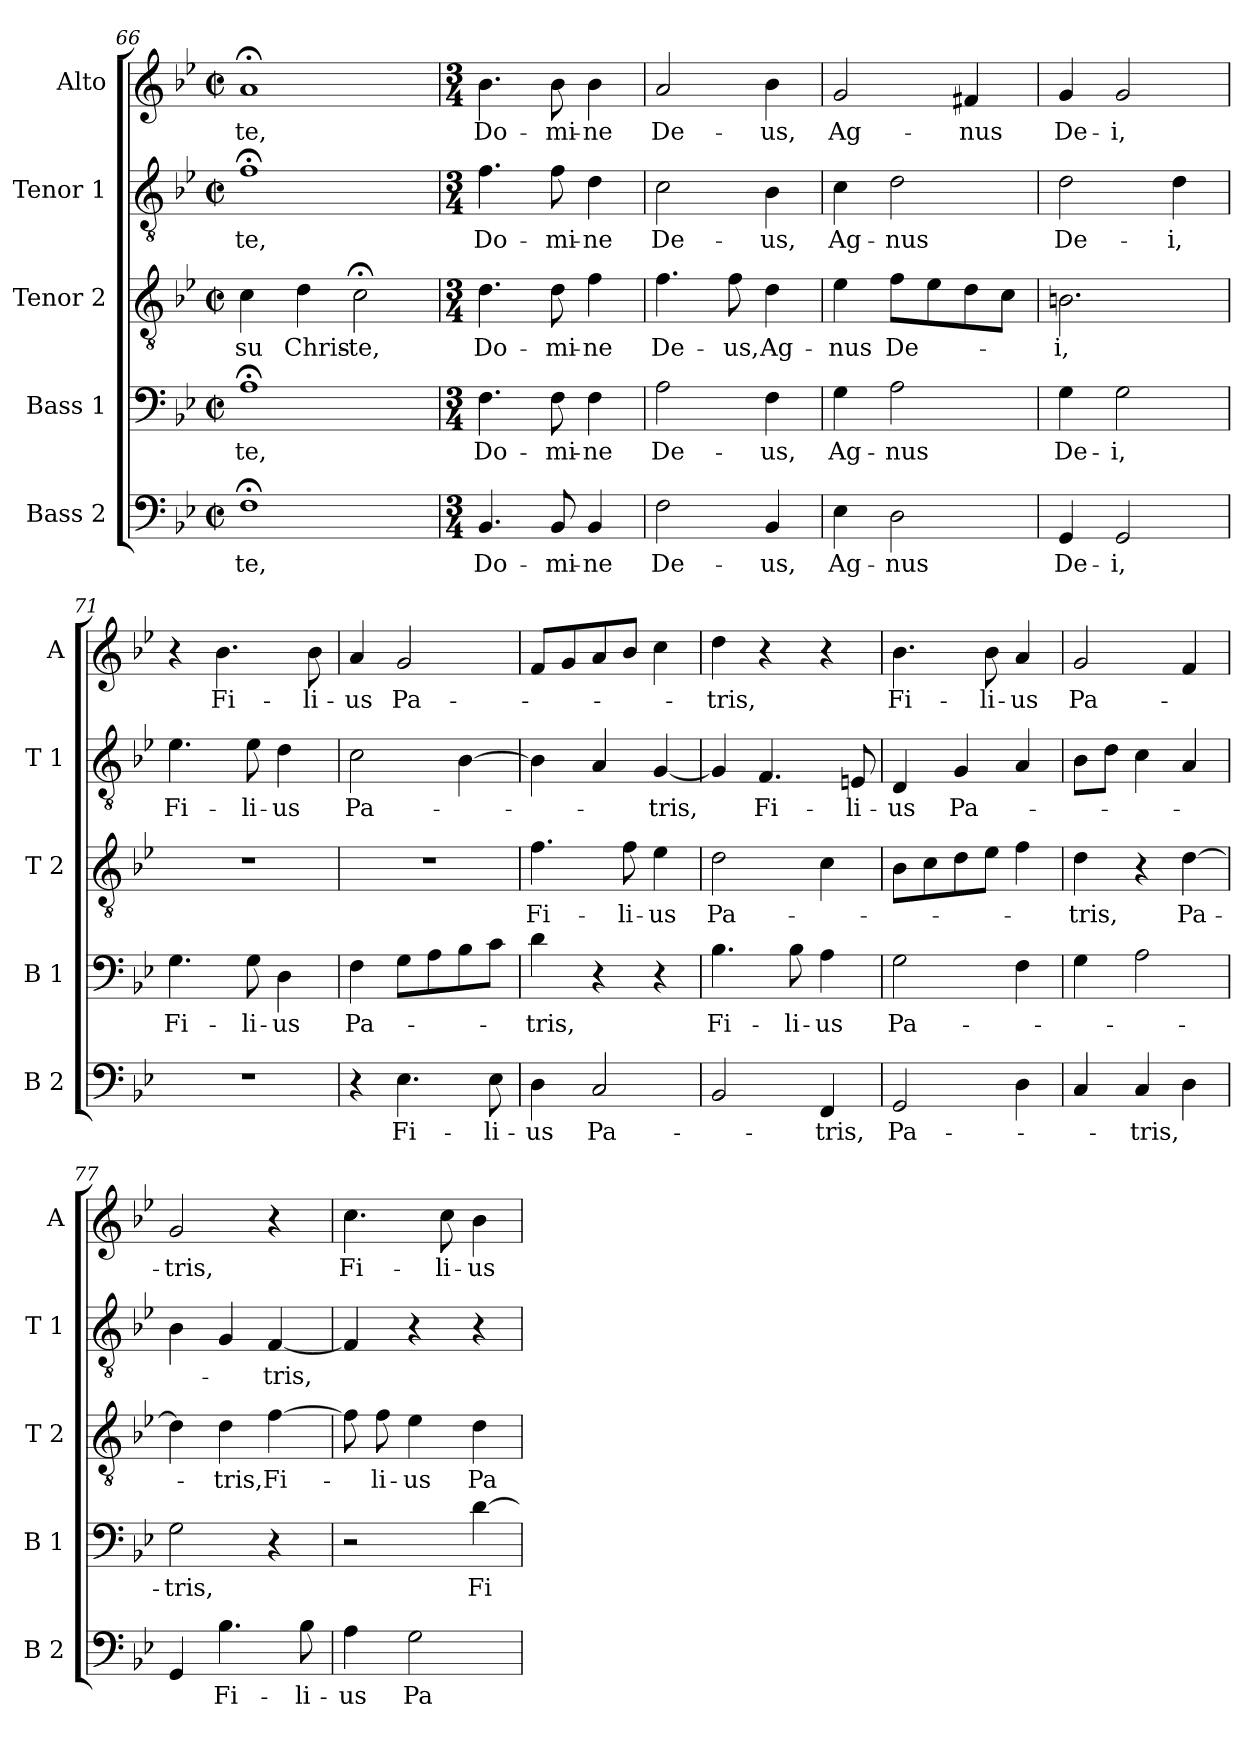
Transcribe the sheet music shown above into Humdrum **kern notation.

**kern	**text	**kern	**text	**kern	**text	**kern	**text	**kern	**text
*part5	*part5	*part4	*part4	*part3	*part3	*part2	*part2	*part1	*part1
*staff5	*staff5	*staff4	*staff4	*staff3	*staff3	*staff2	*staff2	*staff1	*staff1
*I"Bass 2	*	*I"Bass 1	*	*I"Tenor 2	*	*I"Tenor 1	*	*I"Alto	*
*I'B 2	*	*I'B 1	*	*I'T 2	*	*I'T 1	*	*I'A	*
*clefF4	*	*clefF4	*	*clefGv2	*	*clefGv2	*	*clefG2	*
*k[b-e-]	*	*k[b-e-]	*	*k[b-e-]	*	*k[b-e-]	*	*k[b-e-]	*
*B-:	*	*B-:	*	*B-:	*	*B-:	*	*B-:	*
*M2/2	*	*M2/2	*	*M2/2	*	*M2/2	*	*M2/2	*
*met(c|)	*	*met(c|)	*	*met(c|)	*	*met(c|)	*	*met(c|)	*
=66	=66	=66	=66	=66	=66	=66	=66	=66	=66
!	!LO:LY:b	!	!LO:LY:b	!	!LO:LY:b	!	!LO:LY:b	!	!LO:LY:b
1F;<	-te,	1A;<	-te,	4c\	-su	1f;<	-te,	1a;<	-te,
!	!	!	!	!	!LO:LY:b	!	!	!	!
.	.	.	.	4d\	Chris-	.	.	.	.
!	!	!	!	!	!LO:LY:b	!	!	!	!
.	.	.	.	2c;<\	-te,	.	.	.	.
=67	=67	=67	=67	=67	=67	=67	=67	=67	=67
*M3/4	*	*M3/4	*	*M3/4	*	*M3/4	*	*M3/4	*
!	!LO:LY:b	!	!LO:LY:b	!	!LO:LY:b	!	!LO:LY:b	!	!LO:LY:b
4.BB-/	Do-	4.F\	Do-	4.d\	Do-	4.f\	Do-	4.b-\	Do-
!	!LO:LY:b	!	!LO:LY:b	!	!LO:LY:b	!	!LO:LY:b	!	!LO:LY:b
8BB-/	-mi-	8F\	-mi-	8d\	-mi-	8f\	-mi-	8b-\	-mi-
!	!LO:LY:b	!	!LO:LY:b	!	!LO:LY:b	!	!LO:LY:b	!	!LO:LY:b
4BB-/	-ne	4F\	-ne	4f\	-ne	4d\	-ne	4b-\	-ne
!!LO:PB:g=z
=68	=68	=68	=68	=68	=68	=68	=68	=68	=68
!	!LO:LY:b	!	!LO:LY:b	!	!LO:LY:b	!	!LO:LY:b	!	!LO:LY:b
2F\	De-	2A\	De-	4.f\	De-	2c\	De-	2a/	De-
!	!	!	!	!	!LO:LY:b	!	!	!	!
.	.	.	.	8f\	-us,	.	.	.	.
!	!LO:LY:b	!	!LO:LY:b	!	!LO:LY:b	!	!LO:LY:b	!	!LO:LY:b
4BB-/	-us,	4F\	-us,	4d\	Ag-	4B-\	-us,	4b-\	-us,
=69	=69	=69	=69	=69	=69	=69	=69	=69	=69
!	!LO:LY:b	!	!LO:LY:b	!	!LO:LY:b	!	!LO:LY:b	!	!LO:LY:b
4E-\	Ag-	4G\	Ag-	4e-\	-nus	4c\	Ag-	2g/	Ag-
!	!LO:LY:b	!	!LO:LY:b	!	!LO:LY:b	!	!LO:LY:b	!	!
2D\	-nus	2A\	-nus	8f\L	De-	2d\	-nus	.	.
.	.	.	.	8e-\	.	.	.	.	.
!	!	!	!	!	!	!	!	!	!LO:LY:b
.	.	.	.	8d\	.	.	.	4f#X/	-nus
.	.	.	.	8c\J	.	.	.	.	.
=70	=70	=70	=70	=70	=70	=70	=70	=70	=70
!	!LO:LY:b	!	!LO:LY:b	!	!LO:LY:b	!	!LO:LY:b	!	!LO:LY:b
4GG/	De-	4G\	De-	2.Bn\	-i,	2d\	De-	4g/	De-
!	!LO:LY:b	!	!LO:LY:b	!	!	!	!	!	!LO:LY:b
2GG/	-i,	2G\	-i,	.	.	.	.	2g/	-i,
!	!	!	!	!	!	!	!LO:LY:b	!	!
.	.	.	.	.	.	4d\	-i,	.	.
=71	=71	=71	=71	=71	=71	=71	=71	=71	=71
!	!	!	!LO:LY:b	!	!	!	!LO:LY:b	!	!
2.r	.	4.G\	Fi-	2.r	.	4.e-\	Fi-	4r	.
!	!	!	!	!	!	!	!	!	!LO:LY:b
.	.	.	.	.	.	.	.	4.b-\	Fi-
!	!	!	!LO:LY:b	!	!	!	!LO:LY:b	!	!
.	.	8G\	-li-	.	.	8e-\	-li-	.	.
!	!	!	!LO:LY:b	!	!	!	!LO:LY:b	!	!
.	.	4D\	-us	.	.	4d\	-us	.	.
!	!	!	!	!	!	!	!	!	!LO:LY:b
.	.	.	.	.	.	.	.	8b-\	-li-
=72	=72	=72	=72	=72	=72	=72	=72	=72	=72
!	!	!	!LO:LY:b	!	!	!	!LO:LY:b	!	!LO:LY:b
4r	.	4F\	Pa-	2.r	.	2c\	Pa-	4a/	-us
!	!LO:LY:b	!	!	!	!	!	!	!	!LO:LY:b
4.E-\	Fi-	8G\L	.	.	.	.	.	2g/	Pa-
.	.	8A\	.	.	.	.	.	.	.
.	.	8B-\	.	.	.	[4B-\	.	.	.
!	!LO:LY:b	!	!	!	!	!	!	!	!
8E-\	-li-	8c\J	.	.	.	.	.	.	.
=73	=73	=73	=73	=73	=73	=73	=73	=73	=73
!	!LO:LY:b	!	!LO:LY:b	!	!LO:LY:b	!	!	!	!
4D\	-us	4d\	-tris,	4.f\	Fi-	4B-\]	.	8f/L	.
.	.	.	.	.	.	.	.	8g/	.
!	!LO:LY:b	!	!	!	!	!	!	!	!
2C/	Pa-	4r	.	.	.	4A/	.	8a/	.
!	!	!	!	!	!LO:LY:b	!	!	!	!
.	.	.	.	8f\	-li-	.	.	8b-/J	.
!	!	!	!	!	!LO:LY:b	!	!LO:LY:b	!	!
.	.	4r	.	4e-\	-us	[4G/	-tris,	4cc\	.
=74	=74	=74	=74	=74	=74	=74	=74	=74	=74
!	!	!	!LO:LY:b	!	!LO:LY:b	!	!	!	!LO:LY:b
2BB-/	.	4.B-\	Fi-	2d\	Pa-	4G/]	.	4dd\	-tris,
!	!	!	!	!	!	!	!LO:LY:b	!	!
.	.	.	.	.	.	4.F/	Fi-	4r	.
!	!	!	!LO:LY:b	!	!	!	!	!	!
.	.	8B-\	-li-	.	.	.	.	.	.
!	!LO:LY:b	!	!LO:LY:b	!	!	!	!	!	!
4FF/	-tris,	4A\	-us	4c\	.	.	.	4r	.
!	!	!	!	!	!	!	!LO:LY:b	!	!
.	.	.	.	.	.	8En/	-li-	.	.
!!LO:LB:g=z
=75	=75	=75	=75	=75	=75	=75	=75	=75	=75
!	!LO:LY:b	!	!LO:LY:b	!	!	!	!LO:LY:b	!	!LO:LY:b
2GG/	Pa-	2G\	Pa-	8B-\L	.	4D/	-us	4.b-\	Fi-
.	.	.	.	8c\	.	.	.	.	.
!	!	!	!	!	!	!	!LO:LY:b	!	!
.	.	.	.	8d\	.	4G/	Pa-	.	.
!	!	!	!	!	!	!	!	!	!LO:LY:b
.	.	.	.	8e-\J	.	.	.	8b-\	-li-
!	!	!	!	!	!	!	!	!	!LO:LY:b
4D\	.	4F\	.	4f\	.	4A/	.	4a/	-us
=76	=76	=76	=76	=76	=76	=76	=76	=76	=76
!	!	!	!	!	!LO:LY:b	!	!	!	!LO:LY:b
4C/	.	4G\	.	4d\	-tris,	8B-\L	.	2g/	Pa-
.	.	.	.	.	.	8d\J	.	.	.
!	!LO:LY:b	!	!	!	!	!	!	!	!
4C/	-tris,	2A\	.	4r	.	4c\	.	.	.
!	!	!	!	!	!LO:LY:b	!	!	!	!
4D\	.	.	.	[4d\	Pa-	4A/	.	4f/	.
=77	=77	=77	=77	=77	=77	=77	=77	=77	=77
!	!	!	!LO:LY:b	!	!	!	!	!	!LO:LY:b
4GG/	.	2G\	-tris,	4d\]	.	4B-\	.	2g/	-tris,
!	!LO:LY:b	!	!	!	!LO:LY:b	!	!	!	!
4.B-\	Fi-	.	.	4d\	-tris,	4G/	.	.	.
!	!	!	!	!	!LO:LY:b	!	!LO:LY:b	!	!
.	.	4r	.	[4f\	Fi-	[4F/	-tris,	4r	.
!	!LO:LY:b	!	!	!	!	!	!	!	!
8B-\	-li-	.	.	.	.	.	.	.	.
=78	=78	=78	=78	=78	=78	=78	=78	=78	=78
!	!LO:LY:b	!	!	!	!	!	!	!	!LO:LY:b
4A\	-us	2r	.	8f\]	.	4F/]	.	4.cc\	Fi-
!	!	!	!	!	!LO:LY:b	!	!	!	!
.	.	.	.	8f\	-li-	.	.	.	.
!	!LO:LY:b	!	!	!	!LO:LY:b	!	!	!	!
2G\	Pa-	.	.	4e-\	-us	4r	.	.	.
!	!	!	!	!	!	!	!	!	!LO:LY:b
.	.	.	.	.	.	.	.	8cc\	-li-
!	!	!	!LO:LY:b	!	!LO:LY:b	!	!	!	!LO:LY:b
.	.	[4d\	Fi-	4d\	Pa-	4r	.	4b-\	-us
=	=	=	=	=	=	=	=	=	=
*-	*-	*-	*-	*-	*-	*-	*-	*-	*-
